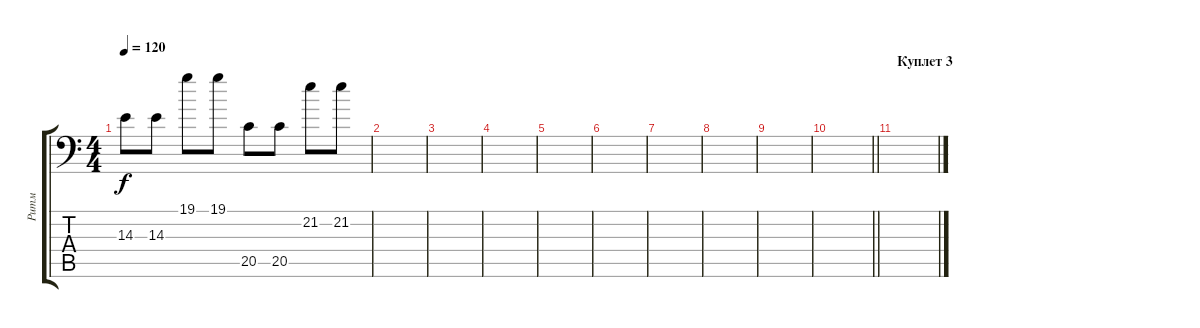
\track ("Ритм" "Ритм") {instrument distortionguitar}
\staff {score tabs}
\tuning (C3 G2 D2 A1 E1 B0) {hide}
\ts (4 4)
\tempo 120
\clef f4
\ks c
14.3{t}.8{dy f} 14.3.8 19.1.8 19.1.8 20.5.8 20.5.8 21.2.8 21.2.8 |
|
|
|
|
|
|
|
|
\barLineRight lightlight
|
\section ("" "Куплет 3")
